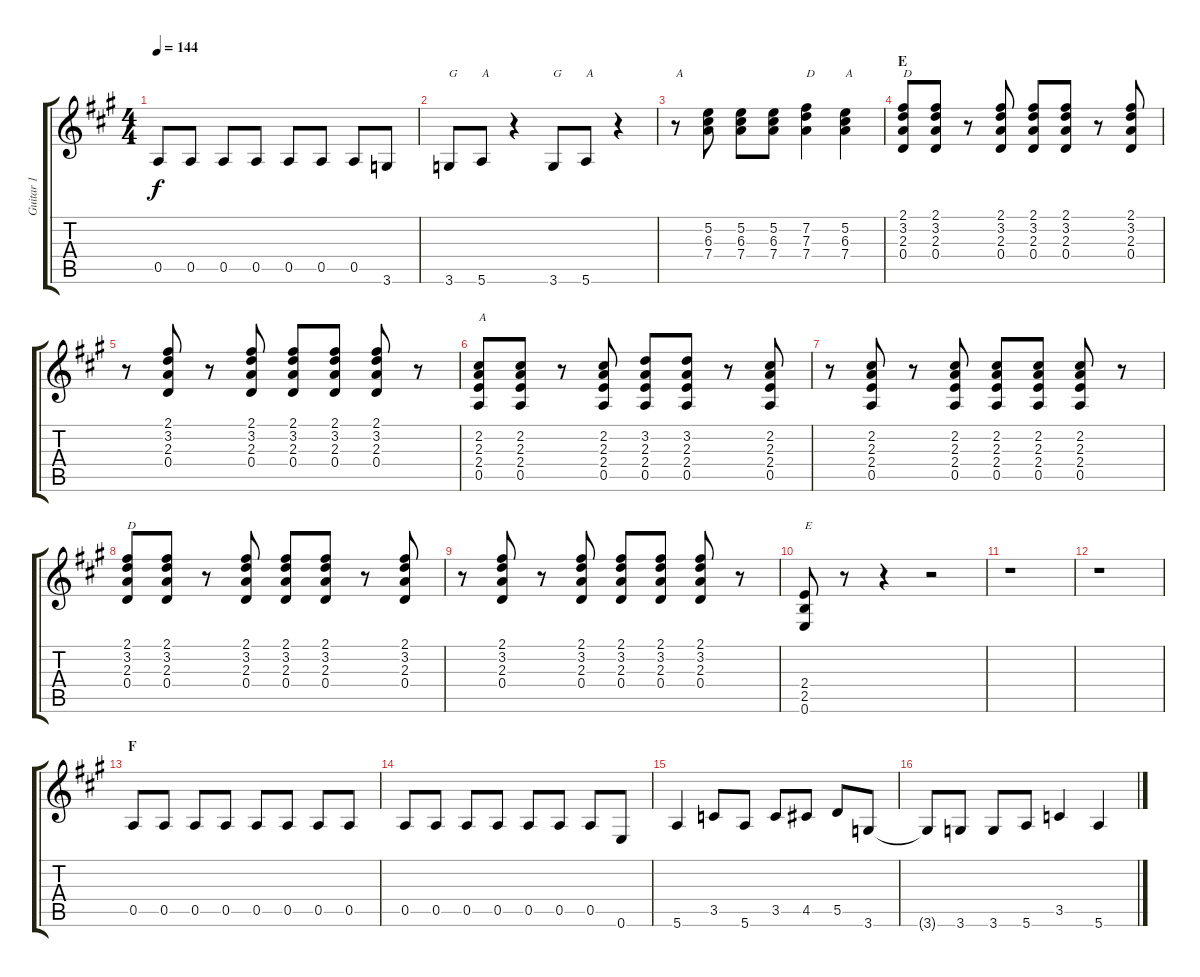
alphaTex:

\track ("Guitar 1" "Guitar 1") {instrument distortionguitar}
\staff {score tabs}
\tuning (E4 B3 G3 D3 A2 E2) {hide}
\ts (4 4)
\tempo 144
\clef g2
\ks a
0.5.8{dy f} 0.5.8 0.5.8 0.5.8 0.5.8 0.5.8 0.5.8 3.6.8 |
3.6.8{txt "G"} 5.6.8{txt "A"} r.4 3.6.8{txt "G"} 5.6.8{txt "A"} r.4 |
r.8{txt "A"} (5.2 6.3 7.4).8 (5.2 6.3 7.4).8 (5.2 6.3 7.4).8 (7.2 7.3 7.4).4{txt "D"} (5.2 6.3 7.4).4{txt "A"} |
\section ("" "E")
(2.1 3.2 2.3 0.4).8{txt "D"} (2.1 3.2 2.3 0.4).8 r.8 (2.1 3.2 2.3 0.4).8 (2.1 3.2 2.3 0.4).8 (2.1 3.2 2.3 0.4).8 r.8 (2.1 3.2 2.3 0.4).8 |
r.8 (2.1 3.2 2.3 0.4).8 r.8 (2.1 3.2 2.3 0.4).8 (2.1 3.2 2.3 0.4).8 (2.1 3.2 2.3 0.4).8 (2.1 3.2 2.3 0.4).8 r.8 |
(2.2 2.3 2.4 0.5).8{txt "A"} (2.2 2.3 2.4 0.5).8 r.8 (2.2 2.3 2.4 0.5).8 (3.2 2.3 2.4 0.5).8 (3.2 2.3 2.4 0.5).8 r.8 (2.2 2.3 2.4 0.5).8 |
r.8 (2.2 2.3 2.4 0.5).8 r.8 (2.2 2.3 2.4 0.5).8 (2.2 2.3 2.4 0.5).8 (2.2 2.3 2.4 0.5).8 (2.2 2.3 2.4 0.5).8 r.8 |
(2.1 3.2 2.3 0.4).8{txt "D"} (2.1 3.2 2.3 0.4).8 r.8 (2.1 3.2 2.3 0.4).8 (2.1 3.2 2.3 0.4).8 (2.1 3.2 2.3 0.4).8 r.8 (2.1 3.2 2.3 0.4).8 |
r.8 (2.1 3.2 2.3 0.4).8 r.8 (2.1 3.2 2.3 0.4).8 (2.1 3.2 2.3 0.4).8 (2.1 3.2 2.3 0.4).8 (2.1 3.2 2.3 0.4).8 r.8 |
(2.4 2.5 0.6).8{txt "E"} r.8 r.4 r.2 |
r.1 |
r.1 |
\section ("" "F")
0.5.8 0.5.8 0.5.8 0.5.8 0.5.8 0.5.8 0.5.8 0.5.8 |
0.5.8 0.5.8 0.5.8 0.5.8 0.5.8 0.5.8 0.5.8 0.6.8 |
5.6.4 3.5.8 5.6.8 3.5.8 4.5.8 5.5.8 3.6.8 |
3.6{t}.8 3.6.8 3.6.8 5.6.8 3.5.4 5.6.4
